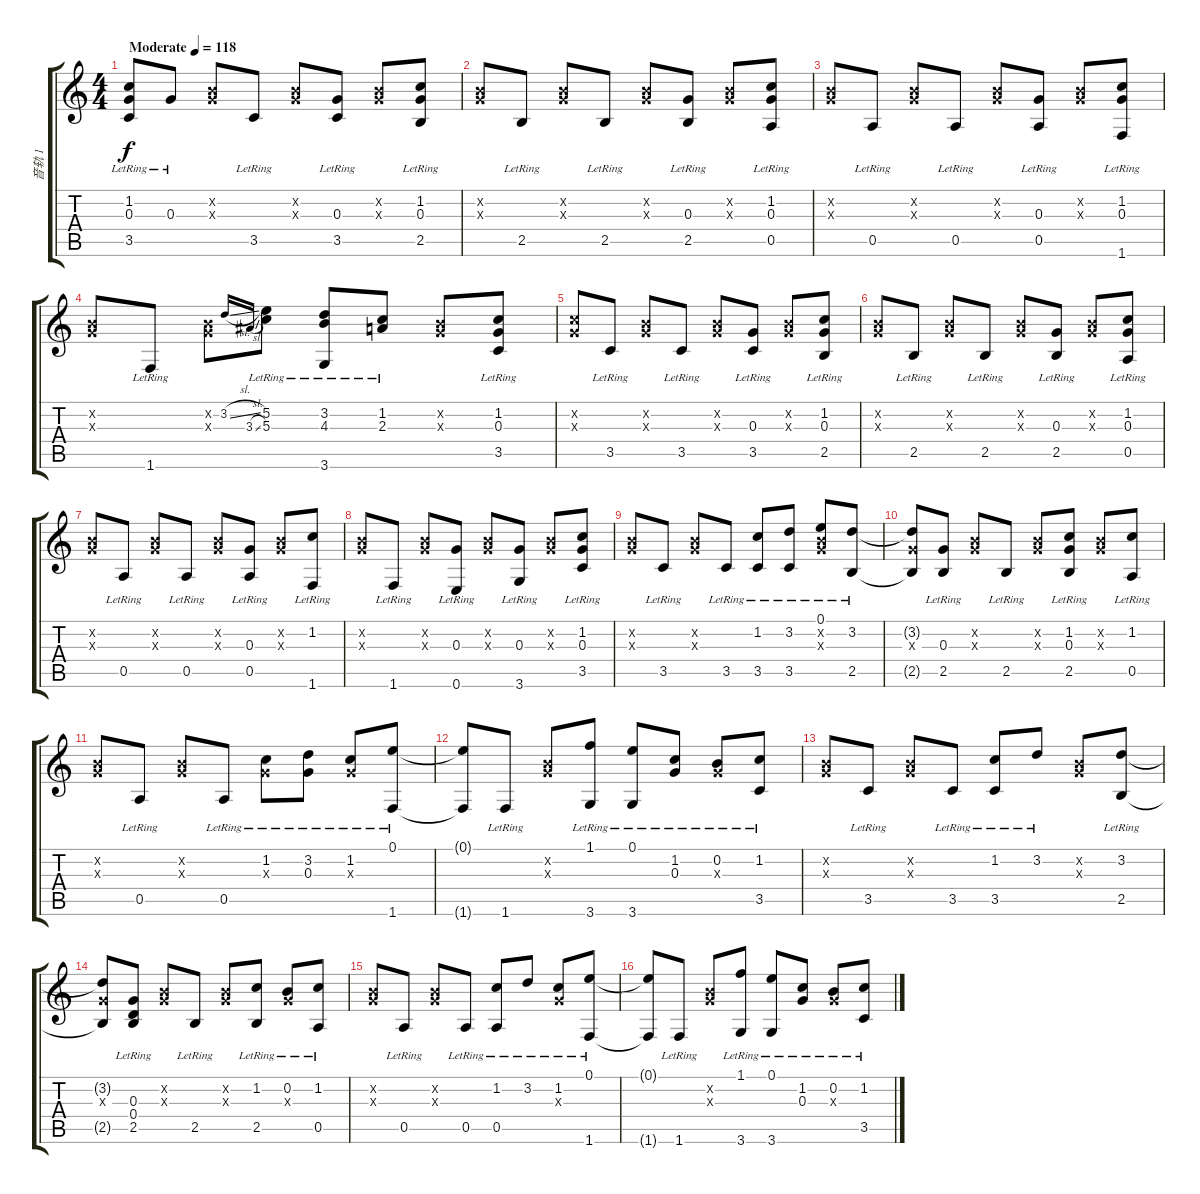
\track ("音轨 1" "音轨 1") {instrument acousticguitarsteel}
\staff {score tabs}
\tuning (E4 B3 G3 D3 A2 E2) {hide}
\ts (4 4)
\tempo (118 "Moderate")
\clef g2
\ks c
(1.2{lr} 0.3{lr} 3.5{lr}).8{dy f instrument acousticguitarsteel} 0.3{lr}.8 (0.2{x} 0.3{x}).8 3.5{lr}.8 (0.2{x} 0.3{x}).8 (0.3{lr} 3.5{lr}).8 (0.2{x} 0.3{x}).8 (1.2{lr} 0.3{lr} 2.5{lr}).8 |
(0.2{x} 0.3{x}).8 2.5{lr}.8 (0.2{x} 0.3{x}).8 2.5{lr}.8 (0.2{x} 0.3{x}).8 (0.3{lr} 2.5{lr}).8 (0.2{x} 0.3{x}).8 (1.2{lr} 0.3{lr} 0.5{lr}).8 |
(0.2{x} 0.3{x}).8 0.5{lr}.8 (0.2{x} 0.3{x}).8 0.5{lr}.8 (0.2{x} 0.3{x}).8 (0.3{lr} 0.5{lr}).8 (0.2{x} 0.3{x}).8 (1.2{lr} 0.3{lr} 1.6{lr}).8 |
(0.2{x} 0.3{x}).8 1.6{lr}.8 (0.2{x} 0.3{x}).8 3.2{sl}.16{gr onbeat} 3.3{sl}.16{gr onbeat} (5.2{lr} 5.3{lr}).8 (3.2{lr} 4.3{lr} 3.6{lr}).8 (1.2{lr} 2.3{lr}).8 (0.2{x} 0.3{x}).8 (1.2{lr} 0.3{lr} 3.5{lr}).8 |
(1.2{x} 0.3{x}).8 3.5{lr}.8 (0.2{x} 0.3{x}).8 3.5{lr}.8 (0.2{x} 0.3{x}).8 (0.3{lr} 3.5{lr}).8 (0.2{x} 0.3{x}).8 (1.2{lr} 0.3{lr} 2.5{lr}).8 |
(0.2{x} 0.3{x}).8 2.5{lr}.8 (0.2{x} 0.3{x}).8 2.5{lr}.8 (0.2{x} 0.3{x}).8 (0.3{lr} 2.5{lr}).8 (0.2{x} 0.3{x}).8 (1.2{lr} 0.3{lr} 0.5{lr}).8 |
(0.2{x} 0.3{x}).8 0.5{lr}.8 (0.2{x} 0.3{x}).8 0.5{lr}.8 (0.2{x} 0.3{x}).8 (0.3{lr} 0.5{lr}).8 (0.2{x} 0.3{x}).8 (1.2{lr} 1.6{lr}).8 |
(0.2{x} 0.3{x}).8 1.6{lr}.8 (0.2{x} 0.3{x}).8 (0.3{lr} 0.6{lr}).8 (0.2{x} 0.3{x}).8 (0.3{lr} 3.6{lr}).8 (0.2{x} 0.3{x}).8 (1.2{lr} 0.3{lr} 3.5{lr}).8 |
(0.2{x} 0.3{x}).8 3.5{lr}.8 (0.2{x} 0.3{x}).8 3.5{lr}.8 (1.2{lr} 3.5{lr}).8 (3.2{lr} 3.5{lr}).8 (0.1{lr} 0.2{x} 0.3{x}).8 (3.2{lr} 2.5{lr}).8 |
(3.2{t} 0.3{x} 2.5{t}).8 (0.3{lr} 2.5{lr}).8 (0.2{x} 0.3{x}).8 2.5{lr}.8 (0.2{x} 0.3{x}).8 (1.2{lr} 0.3{lr} 2.5{lr}).8 (0.2{x} 0.3{x}).8 (1.2{lr} 0.5{lr}).8 |
(0.2{x} 0.3{x}).8 0.5{lr}.8 (0.2{x} 0.3{x}).8 0.5{lr}.8 (1.2{lr} 0.3{x}).8 (3.2{lr} 0.3{lr}).8 (1.2{lr} 0.3{x}).8 (0.1{lr} 1.6{lr}).8 |
(0.1{t} 1.6{t}).8 1.6{lr}.8 (0.2{x} 0.3{x}).8 (1.1{lr} 3.6{lr}).8 (0.1{lr} 3.6{lr}).8 (1.2{lr} 0.3{lr}).8 (0.2{lr} 0.3{x}).8 (1.2{lr} 3.5{lr}).8 |
(0.2{x} 0.3{x}).8 3.5{lr}.8 (0.2{x} 0.3{x}).8 3.5{lr}.8 (1.2{lr} 3.5{lr}).8 3.2{lr}.8 (0.2{x} 0.3{x}).8 (3.2{lr} 2.5{lr}).8 |
(3.2{t} 0.3{x} 2.5{t}).8 (0.3{lr} 0.4{lr} 2.5{lr}).8 (0.2{x} 0.3{x}).8 2.5{lr}.8 (0.2{x} 0.3{x}).8 (1.2{lr} 2.5{lr}).8 (0.2{lr} 0.3{x}).8 (1.2{lr} 0.5{lr}).8 |
(0.2{x} 0.3{x}).8 0.5{lr}.8 (0.2{x} 0.3{x}).8 0.5{lr}.8 (1.2{lr} 0.5{lr}).8 3.2{lr}.8 (1.2{lr} 0.3{x}).8 (0.1{lr} 1.6{lr}).8 |
(0.1{t} 1.6{t}).8 1.6{lr}.8 (0.2{x} 0.3{x}).8 (1.1{lr} 3.6{lr}).8 (0.1{lr} 3.6{lr}).8 (1.2{lr} 0.3{lr}).8 (0.2{lr} 0.3{x}).8 (1.2{lr} 3.5{lr}).8
